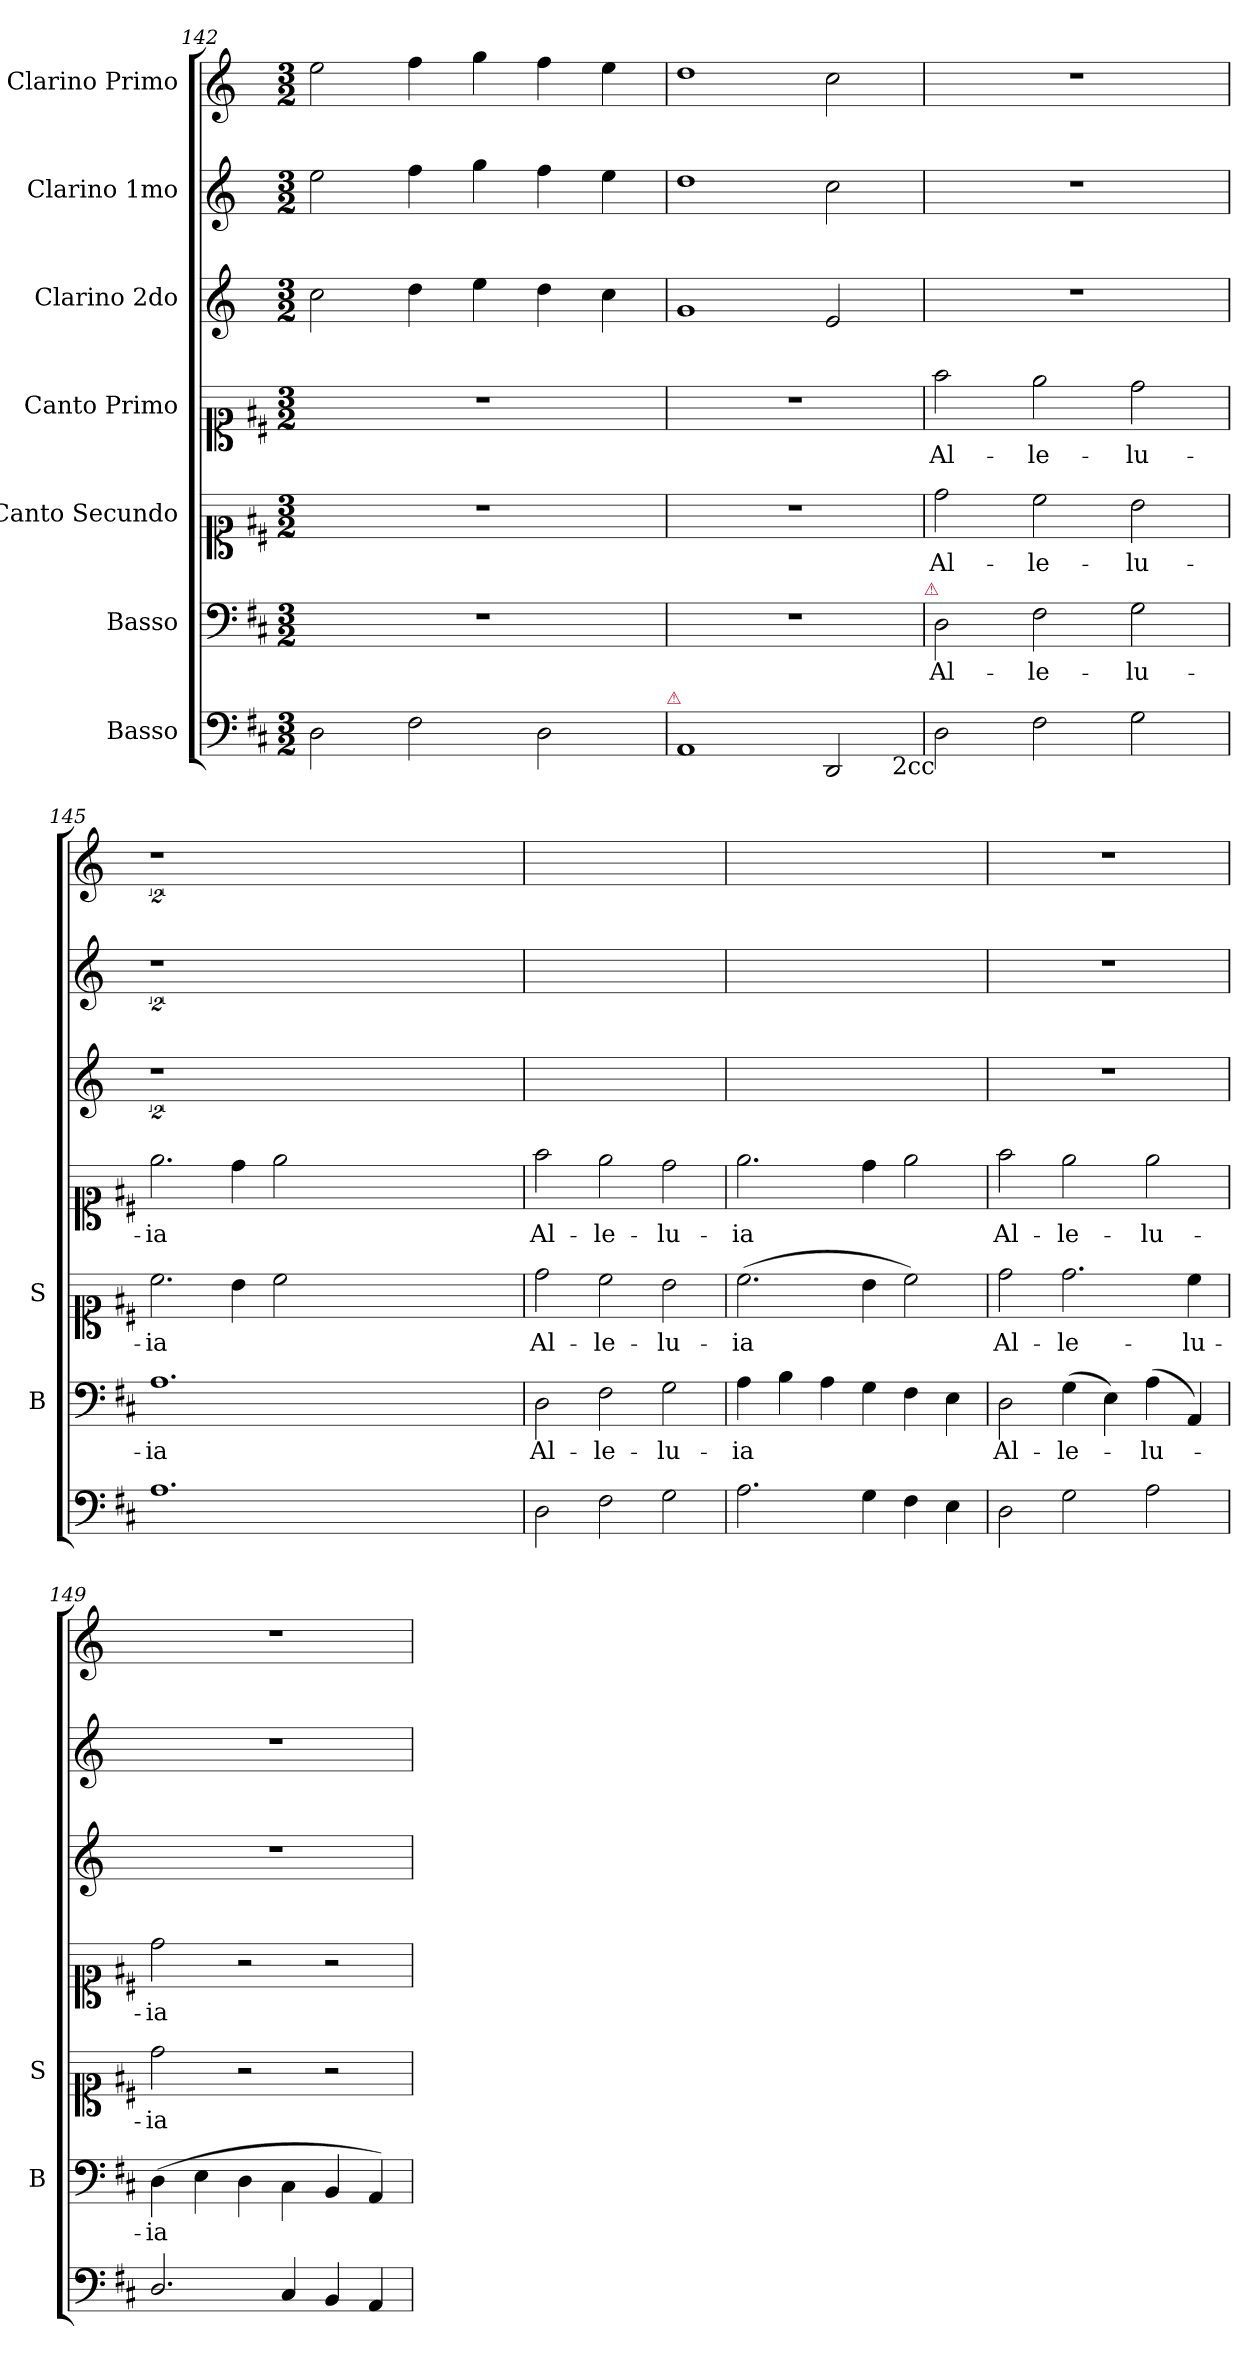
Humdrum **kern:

**kern	**kern	**text	**kern	**text	**kern	**text	**kern	**kern	**kern
*part7	*part6	*part6	*part5	*part5	*part4	*part4	*part3	*part2	*part1
*staff7	*staff6	*staff6	*staff5	*staff5	*staff4	*staff4	*staff3	*staff2	*staff1
*I"Basso	*I"Basso	*	*I"Canto Secundo	*	*I"Canto Primo	*	*I"Clarino 2do	*I"Clarino 1mo	*I"Clarino Primo
*	*I'B	*	*I'S	*	*	*	*	*	*
*clefF4	*clefF4	*	*clefC1	*	*clefC1	*	*clefG2	*clefG2	*clefG2
*	*	*	*	*	*	*	*ITrd-1c-2	*ITrd-1c-2	*ITrd-1c-2
*k[f#c#]	*k[f#c#]	*	*k[f#c#]	*	*k[f#c#]	*	*k[f#c#]	*k[f#c#]	*k[f#c#]
*M3/2	*M3/2	*	*M3/2	*	*M3/2	*	*M3/2	*M3/2	*M3/2
=142	=142	=142	=142	=142	=142	=142	=142	=142	=142
2D\	1.r	.	1.r	.	1.r	.	2dd\	2ff#\	2ff#\
2F#\	.	.	.	.	.	.	4ee\	4gg\	4gg\
.	.	.	.	.	.	.	4ff#\	4aa\	4aa\
2D\	.	.	.	.	.	.	4ee\	4gg\	4gg\
.	.	.	.	.	.	.	4dd\	4ff#\	4ff#\
!LO:TX:a:color=crimson:t=⚠	!	!	!	!	!	!	!	!	!
=143	=143	=143	=143	=143	=143	=143	=143	=143	=143
1AA	1.r	.	1.r	.	1.r	.	1a	1ee	1ee
2DD/	.	.	.	.	.	.	2f#/	2dd\	2dd\
!	!LO:TX:a:color=crimson:t=⚠	!	!	!	!	!	!	!	!
=144	=144	=144	=144	=144	=144	=144	=144	=144	=144
!LO:TX:b:rj:t=2cc	!	!	!	!	!	!	!	!	!
2D\	2D\	Al-	2dd\	Al-	2ff#\	Al-	1.r	1.r	1.r
2F#\	2F#\	-le-	2cc#\	-le-	2ee\	-le-	.	.	.
2G\	2G\	-lu-	2b\	-lu-	2dd\	-lu-	.	.	.
=145	=145	=145	=145	=145	=145	=145	=145	=145	=145
1.A	1.A	-ia	2.cc#\	-ia	2.ee\	-ia	2%9r	2%9r	2%9r
.	.	.	4b\	.	4dd\	.	.	.	.
.	.	.	2cc#\	.	2ee\	.	.	.	.
0.ryy	0.ryy	.	0.ryy	.	0.ryy	.	.	.	.
=146	=146	=146	=146	=146	=146	=146	=146	=146	=146
2D\	2D\	Al-	2dd\	Al-	2ff#\	Al-	1.ryy	1.ryy	1.ryy
2F#\	2F#\	-le-	2cc#\	-le-	2ee\	-le-	.	.	.
2G\	2G\	-lu-	2b\	-lu-	2dd\	-lu-	.	.	.
=147	=147	=147	=147	=147	=147	=147	=147	=147	=147
2.A\	4A\	-ia	(>2.cc#\	-ia	2.ee\	-ia	1.ryy	1.ryy	1.ryy
.	4B\	.	.	.	.	.	.	.	.
.	4A\	.	.	.	.	.	.	.	.
4G\	4G\	.	4b\	.	4dd\	.	.	.	.
4F#\	4F#\	.	2cc#\)	.	2ee\	.	.	.	.
4E\	4E\	.	.	.	.	.	.	.	.
=148	=148	=148	=148	=148	=148	=148	=148	=148	=148
2D\	2D\	Al-	2dd\	Al-	2ff#\	Al-	1.r	1.r	1.r
2G\	(>4G\	-le-	2.dd\	-le-	2ee\	-le-	.	.	.
.	4E\)	.	.	.	.	.	.	.	.
2A\	(>4A\	-lu-	.	.	2ee\	-lu-	.	.	.
.	4AA/)	.	4cc#\	-lu-	.	.	.	.	.
=149	=149	=149	=149	=149	=149	=149	=149	=149	=149
2.D/	(>4D\	-ia	2dd\	-ia	2dd\	-ia	1.r	1.r	1.r
.	4E\	.	.	.	.	.	.	.	.
.	4D\	.	2r	.	2r	.	.	.	.
4C#/	4C#\	.	.	.	.	.	.	.	.
4BB/	4BB/	.	2r	.	2r	.	.	.	.
4AA/	4AA/)	.	.	.	.	.	.	.	.
=	=	=	=	=	=	=	=	=	=
*-	*-	*-	*-	*-	*-	*-	*-	*-	*-
